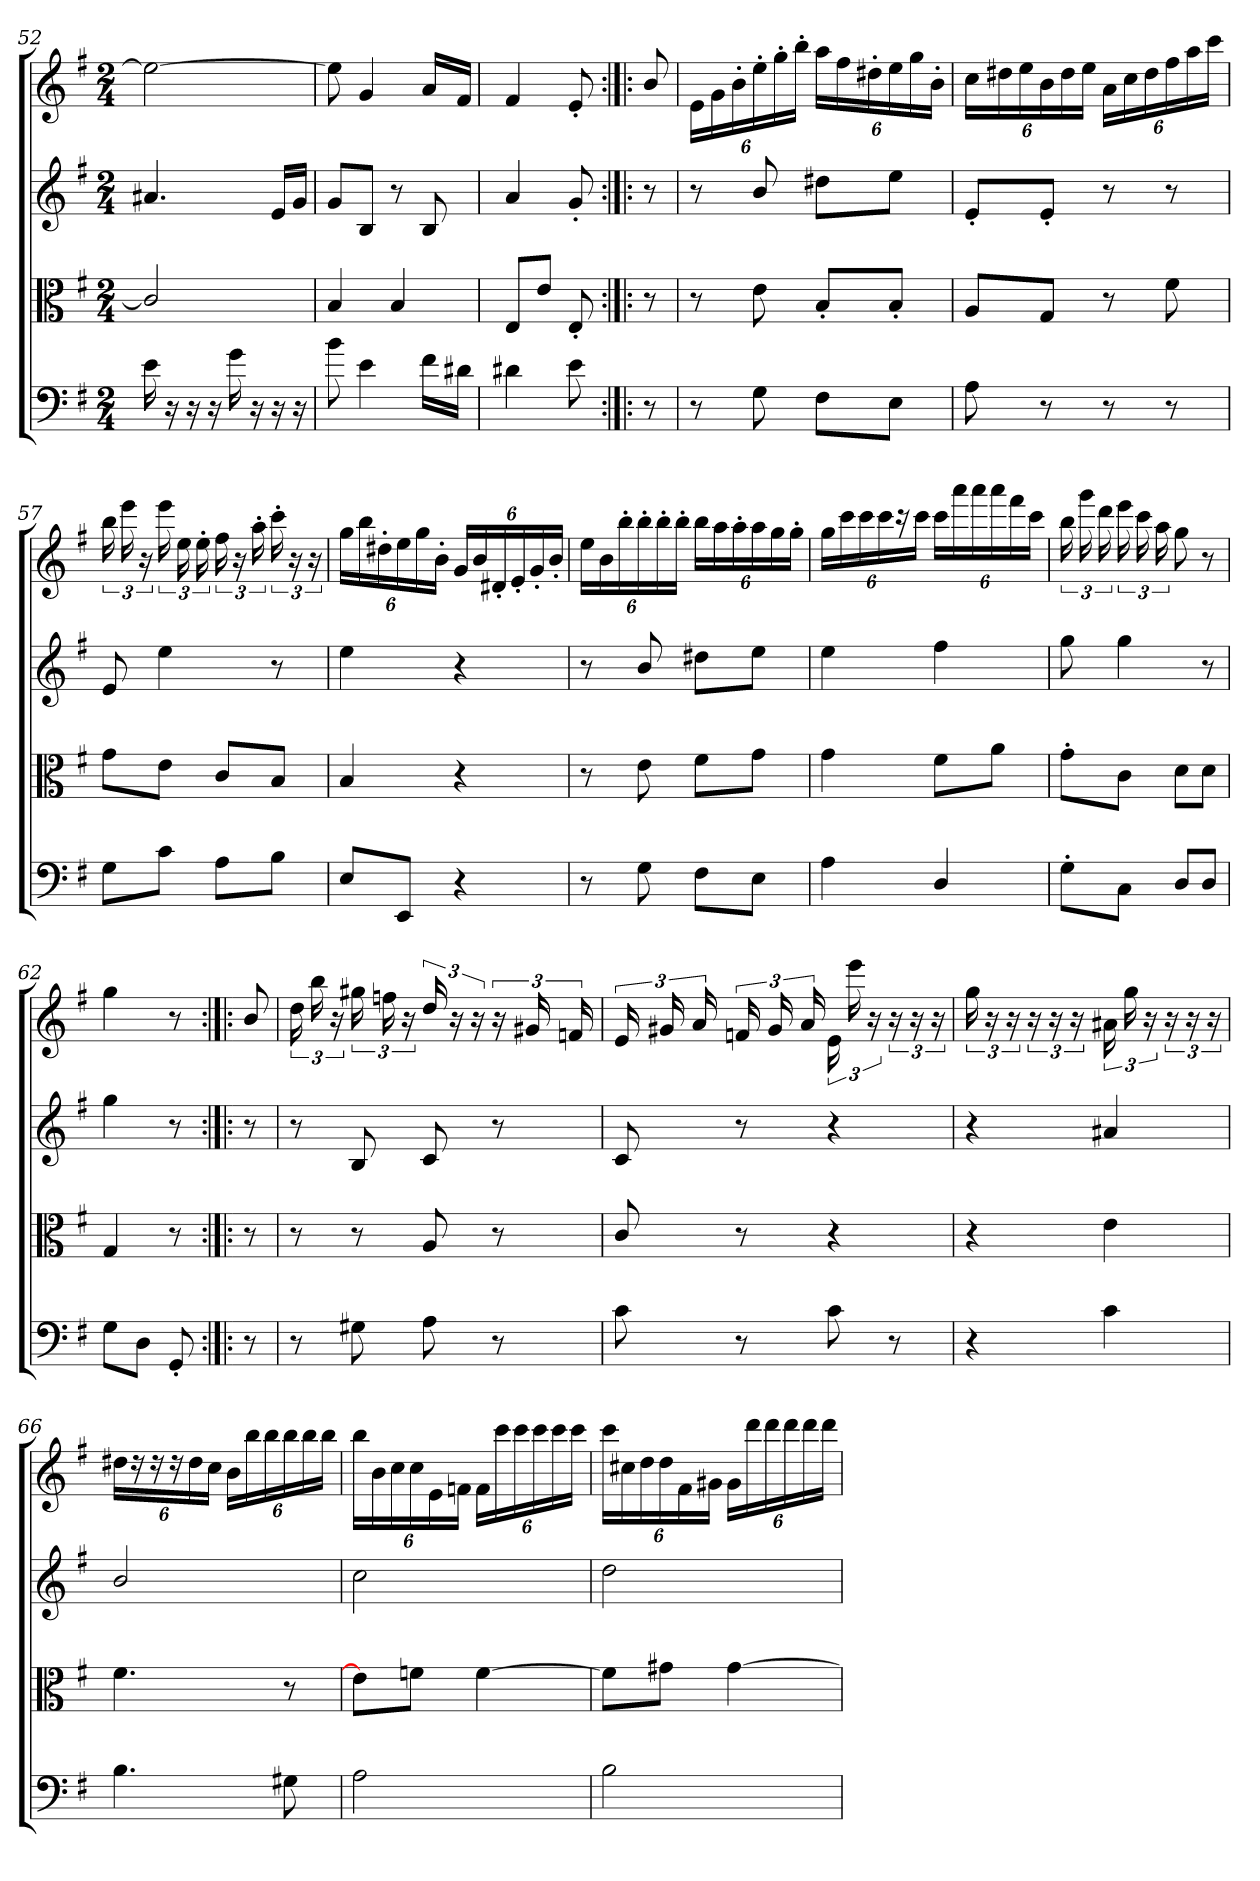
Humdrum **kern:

**kern	**kern	**kern	**kern
*part4	*part3	*part2	*part1
*staff4	*staff3	*staff2	*staff1
*clefF4	*clefC3	*clefG2	*clefG2
*k[f#]	*k[f#]	*k[f#]	*k[f#]
*e:	*e:	*e:	*e:
*M2/4	*M2/4	*M2/4	*M2/4
=52	=52	=52	=52
16e\	2c/]	4.a#X/	2ee\_
16r	.	.	.
16r	.	.	.
16r	.	.	.
16g\	.	.	.
16r	.	.	.
16r	.	16e/LL	.
16r	.	16g/JJ	.
=53	=53	=53	=53
8b\	4B/	8g/L	8ee\]
4e\	.	8B/J	4g/
.	4B/	8r	.
16f#\LL	.	8B/	16a/LL
16d#X\JJ	.	.	16f#/JJ
=54	=54	=54	=54
4d#X\	8E/L	4a/	4f#/
.	8e/J	.	.
8e\	8E'/	8g'/	8e'/
=:|!|:	=:|!|:	=:|!|:	=:|!|:
8r	8r	8r	8b/
=55	=55	=55	=55
8r	8r	8r	24e\LL
.	.	.	24g\
.	.	.	24b'\
8G\	8e\	8b/	24ee'\
.	.	.	24gg'\
.	.	.	24bb'\JJ
8F#\L	8B'/L	8dd#X\L	24aa\LL
.	.	.	24ff#\
.	.	.	24dd#X'\
8E\J	8B'/J	8ee\J	24ee\
.	.	.	24gg\
.	.	.	24b'\JJ
=56	=56	=56	=56
8A\	8A/L	8e'/L	24cc\LL
.	.	.	24dd#X\
.	.	.	24ee\
8r	8G/J	8e'/J	24b\
.	.	.	24dd#\
.	.	.	24ee\JJ
8r	8r	8r	24a\LL
.	.	.	24cc\
.	.	.	24dd#\
8r	8f#\	8r	24ff#\
.	.	.	24aa\
.	.	.	24ccc\JJ
=57	=57	=57	=57
8G\L	8g\L	8e/	24bb\
.	.	.	24eee\
.	.	.	24r
8c\J	8e\J	4ee\	24eee\
.	.	.	24ee\
.	.	.	24ee'\
8A\L	8c/L	.	24ff#\
.	.	.	24r
.	.	.	24aa'\
8B\J	8B/J	8r	24ccc'\
.	.	.	24r
.	.	.	24r
=58	=58	=58	=58
8E/L	4B/	4ee\	24gg\LL
.	.	.	24bb\
.	.	.	24dd#X'\
8EE/J	.	.	24ee\
.	.	.	24gg\
.	.	.	24b'\JJ
4r	4r	4r	24g/LL
.	.	.	24b/
.	.	.	24d#X'/
.	.	.	24e'/
.	.	.	24g'/
.	.	.	24b'/JJ
=59	=59	=59	=59
8r	8r	8r	24ee\LL
.	.	.	24b\
.	.	.	24bb'\
8G\	8e\	8b/	24bb'\
.	.	.	24bb'\
.	.	.	24bb'\JJ
8F#\L	8f#\L	8dd#X\L	24bb\LL
.	.	.	24aa\
.	.	.	24aa'\
8E\J	8g\J	8ee\J	24aa\
.	.	.	24gg\
.	.	.	24gg'\JJ
=60	=60	=60	=60
4A\	4g\	4ee\	24gg\LL
.	.	.	24ccc\
.	.	.	24ccc\
.	.	.	24ccc\
.	.	.	24r
.	.	.	24ccc\JJ
4D/	8f#\L	4ff#\	24ccc\LL
.	.	.	24aaa\
.	.	.	24aaa\
.	8a\J	.	24aaa\
.	.	.	24fff#\
.	.	.	24ccc\JJ
=61	=61	=61	=61
8G'\L	8g'\L	8gg\	24bb\
.	.	.	24ggg\
.	.	.	24ddd\
8C\J	8c\J	4gg\	24eee\
.	.	.	24ccc\
.	.	.	24aa\
8D/L	8d\L	.	8gg\
8D/J	8d\J	8r	8r
=62	=62	=62	=62
8G\L	4G/	4gg\	4gg\
8D\J	.	.	.
8GG'/	8r	8r	8r
=:|!|:	=:|!|:	=:|!|:	=:|!|:
8r	8r	8r	8b/
=63	=63	=63	=63
8r	8r	8r	24dd\
.	.	.	24bb\
.	.	.	24r
8G#X\	8r	8B/	24gg#X\
.	.	.	24ffn\
.	.	.	24r
8A\	8A/	8c/	24dd/
.	.	.	24r
.	.	.	24r
8r	8r	8r	24r
.	.	.	24g#X/
.	.	.	24fn/
=64	=64	=64	=64
8c\	8c/	8c/	24e/
.	.	.	24g#X/
.	.	.	24a/
8r	8r	8r	24fn/
.	.	.	24g#/
.	.	.	24a/
8c\	4r	4r	24e\
.	.	.	24eee\
.	.	.	24r
8r	.	.	24r
.	.	.	24r
.	.	.	24r
=65	=65	=65	=65
4r	4r	4r	24gg\
.	.	.	24r
.	.	.	24r
.	.	.	24r
.	.	.	24r
.	.	.	24r
4c\	4e\	4a#X/	24a#X\
.	.	.	24gg\
.	.	.	24r
.	.	.	24r
.	.	.	24r
.	.	.	24r
=66	=66	=66	=66
4.B\	4.f#\	2b/	24dd#X\LL
.	.	.	24r
.	.	.	24r
.	.	.	24r
.	.	.	24dd#\
.	.	.	24cc\JJ
.	.	.	24b\LL
.	.	.	24bb\
.	.	.	24bb\
8G#X\	8r	.	24bb\
.	.	.	24bb\
.	.	.	24bb\JJ
=67	=67	=67	=67
2A\	8e\L]	2cc\	24bb\LL
.	.	.	24b\
.	.	.	24cc\
.	8fn\J	.	24cc\
.	.	.	24e\
.	.	.	24fn\JJ
.	[4f\	.	24f\LL
.	.	.	24ccc\
.	.	.	24ccc\
.	.	.	24ccc\
.	.	.	24ccc\
.	.	.	24ccc\JJ
=68	=68	=68	=68
2B\	8f\L]	2dd\	24ccc\LL
.	.	.	24cc#X\
.	.	.	24dd\
.	8g#X\J	.	24dd\
.	.	.	24f#\
.	.	.	24g#X\JJ
.	[4g#\	.	24g#\LL
.	.	.	24ddd\
.	.	.	24ddd\
.	.	.	24ddd\
.	.	.	24ddd\
.	.	.	24ddd\JJ
=	=	=	=
*-	*-	*-	*-
